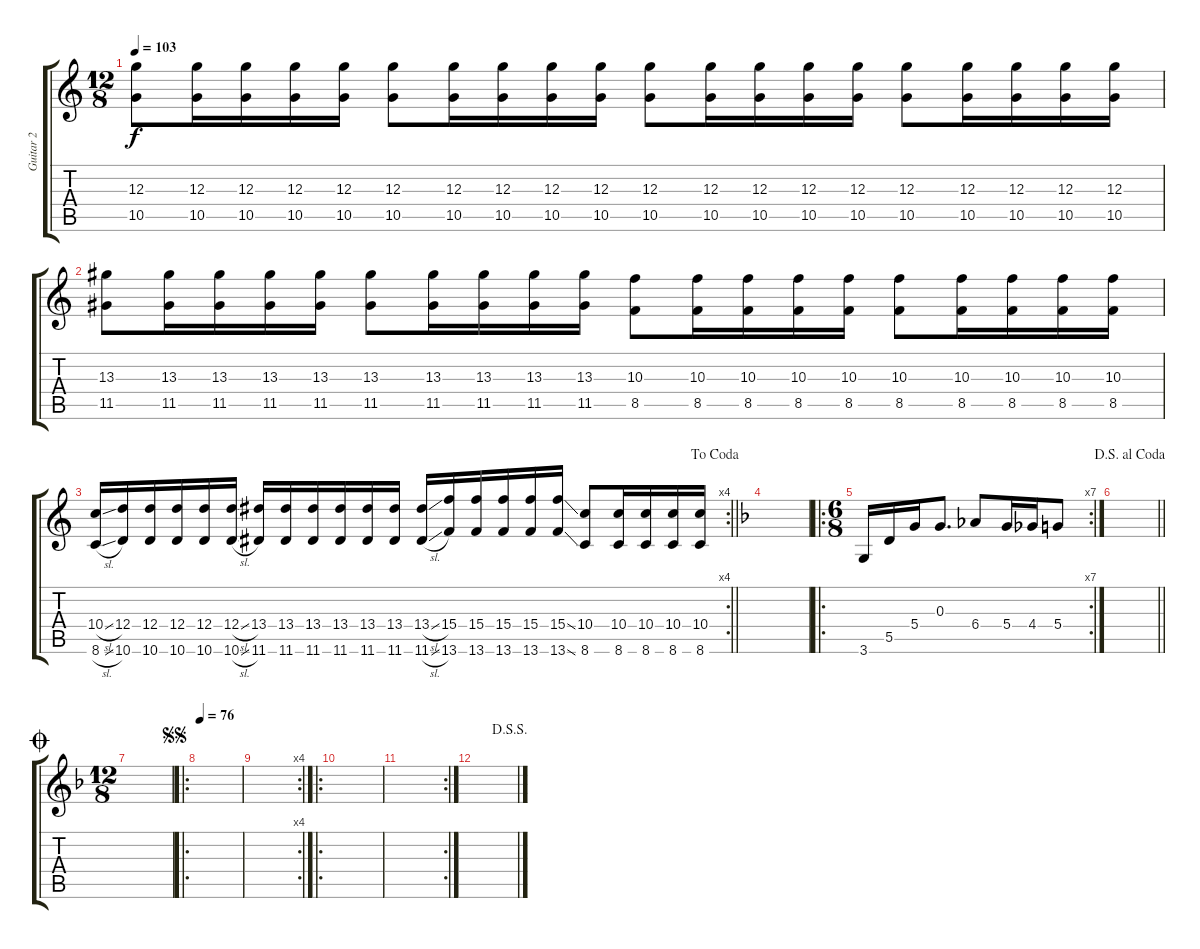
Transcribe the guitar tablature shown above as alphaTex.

\track ("Guitar 2" "Guitar 2") {instrument electricguitarjazz}
\staff {score tabs}
\tuning (E4 B3 G3 D3 A2 E2) {hide}
\ts (12 8)
\tempo 103
\clef g2
\ks c
(12.3 10.5).8{dy f} (12.3 10.5).16 (12.3 10.5).16 (12.3 10.5).16 (12.3 10.5).16 (12.3 10.5).8 (12.3 10.5).16 (12.3 10.5).16 (12.3 10.5).16 (12.3 10.5).16 (12.3 10.5).8 (12.3 10.5).16 (12.3 10.5).16 (12.3 10.5).16 (12.3 10.5).16 (12.3 10.5).8 (12.3 10.5).16 (12.3 10.5).16 (12.3 10.5).16 (12.3 10.5).16 |
(13.3 11.5).8 (13.3 11.5).16 (13.3 11.5).16 (13.3 11.5).16 (13.3 11.5).16 (13.3 11.5).8 (13.3 11.5).16 (13.3 11.5).16 (13.3 11.5).16 (13.3 11.5).16 (10.3 8.5).8 (10.3 8.5).16 (10.3 8.5).16 (10.3 8.5).16 (10.3 8.5).16 (10.3 8.5).8 (10.3 8.5).16 (10.3 8.5).16 (10.3 8.5).16 (10.3 8.5).16 |
\rc 4
\jump dacoda
\barLineRight lightlight
(10.4{sl} 8.6{sl}).16 (12.4 10.6).16 (12.4 10.6).16 (12.4 10.6).16 (12.4 10.6).16 (12.4{sl} 10.6{sl}).16 (13.4 11.6).16 (13.4 11.6).16 (13.4 11.6).16 (13.4 11.6).16 (13.4 11.6).16 (13.4 11.6).16 (13.4{sl} 11.6{sl}).16 (15.4 13.6).16 (15.4 13.6).16 (15.4 13.6).16 (15.4 13.6).16 (15.4{ss} 13.6{ss}).16 (10.4 8.6).8 (10.4 8.6).16 (10.4 8.6).16 (10.4 8.6).16 (10.4 8.6).16 |
\ks dminor
|
\ro
\rc 7
\ts (6 8)
3.6.16 5.5.16 5.4.16 0.3.8{d} 6.4.8 5.4.16 4.4.16 5.4.8 |
\jump dalsegnoalcoda
\barLineRight lightlight
|
\ts (12 8)
\jump coda
|
\ro
\jump segnosegno
\tempo 76
|
\rc 4
|
\ro
|
\rc 2
|
\jump dalsegnosegno
